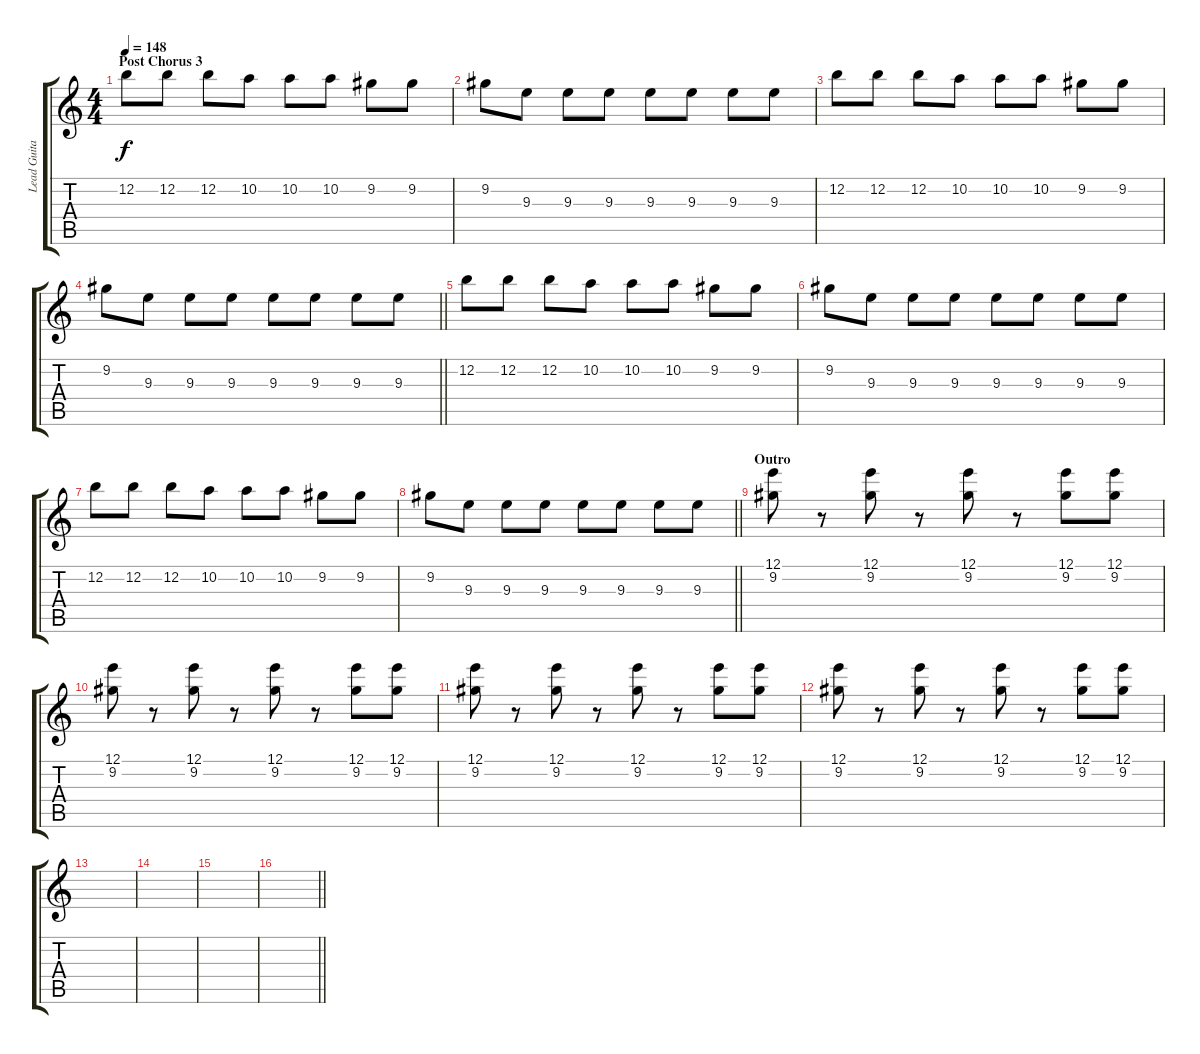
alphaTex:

\track ("Lead Guitar (Chris Urbanowicz)" "Lead Guita") {instrument overdrivenguitar}
\staff {score tabs}
\tuning (E4 B3 G3 D3 A2 E2) {hide}
\ts (4 4)
\section ("" "Post Chorus 3")
\tempo 148
\clef g2
\ks c
12.2.8{dy f} 12.2.8 12.2.8 10.2.8 10.2.8 10.2.8 9.2.8 9.2.8 |
9.2.8 9.3.8 9.3.8 9.3.8 9.3.8 9.3.8 9.3.8 9.3.8 |
12.2.8 12.2.8 12.2.8 10.2.8 10.2.8 10.2.8 9.2.8 9.2.8 |
\barLineRight lightlight
9.2.8 9.3.8 9.3.8 9.3.8 9.3.8 9.3.8 9.3.8 9.3.8 |
12.2.8 12.2.8 12.2.8 10.2.8 10.2.8 10.2.8 9.2.8 9.2.8 |
9.2.8 9.3.8 9.3.8 9.3.8 9.3.8 9.3.8 9.3.8 9.3.8 |
12.2.8 12.2.8 12.2.8 10.2.8 10.2.8 10.2.8 9.2.8 9.2.8 |
\barLineRight lightlight
9.2.8 9.3.8 9.3.8 9.3.8 9.3.8 9.3.8 9.3.8 9.3.8 |
\section ("" "Outro")
(12.1 9.2).8 r.8 (12.1 9.2).8 r.8 (12.1 9.2).8 r.8 (12.1 9.2).8 (12.1 9.2).8 |
(12.1 9.2).8 r.8 (12.1 9.2).8 r.8 (12.1 9.2).8 r.8 (12.1 9.2).8 (12.1 9.2).8 |
(12.1 9.2).8 r.8 (12.1 9.2).8 r.8 (12.1 9.2).8 r.8 (12.1 9.2).8 (12.1 9.2).8 |
(12.1 9.2).8 r.8 (12.1 9.2).8 r.8 (12.1 9.2).8 r.8 (12.1 9.2).8 (12.1 9.2).8 |
|
|
|
\barLineRight lightlight
